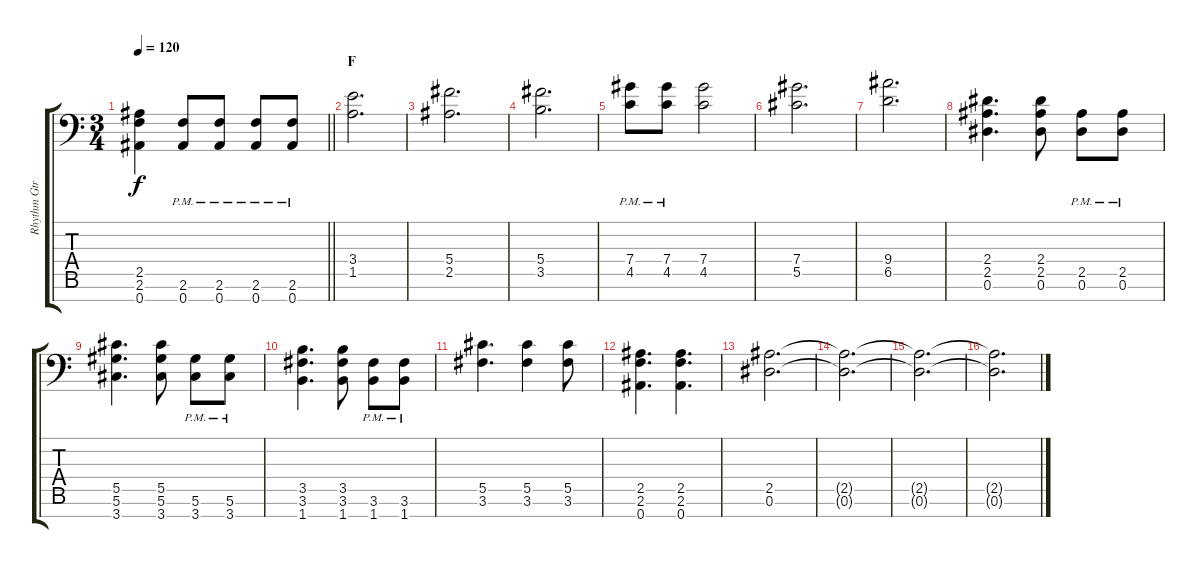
\track ("Rhythm Gtr" "Rhythm Gtr") {instrument distortionguitar}
\staff {score tabs}
\tuning (Eb4 Bb3 Gb3 Db3 Ab2 Eb2 Bb1) {hide}
\ts (3 4)
\tempo 120
\clef f4
\barLineRight lightlight
\ks c
(2.5 2.6 0.7).4{dy f} (2.6{pm} 0.7{pm}).8 (2.6{pm} 0.7{pm}).8 (2.6{pm} 0.7{pm}).8 (2.6{pm} 0.7{pm}).8 |
\section ("" "F")
(3.4 1.5).2{d} |
(5.4 2.5).2{d} |
(5.4 3.5).2{d} |
(7.4{pm} 4.5{pm}).8 (7.4{pm} 4.5{pm}).8 (7.4 4.5).2 |
(7.4 5.5).2{d} |
(9.4 6.5).2{d} |
(2.4 2.5 0.6).4{d} (2.4 2.5 0.6).8 (2.5{pm} 0.6{pm}).8 (2.5{pm} 0.6{pm}).8 |
(5.5 5.6 3.7).4{d} (5.5 5.6 3.7).8 (5.6{pm} 3.7{pm}).8 (5.6{pm} 3.7{pm}).8 |
(3.5 3.6 1.7).4{d} (3.5 3.6 1.7).8 (3.6{pm} 1.7{pm}).8 (3.6{pm} 1.7{pm}).8 |
(5.5 3.6).4{d} (5.5 3.6).4 (5.5 3.6).8 |
(2.5 2.6 0.7).4{d} (2.5 2.6 0.7).4{d} |
(2.5 0.6).2{d volume 0} |
(2.5{t} 0.6{t}).2{d} |
(2.5{t} 0.6{t}).2{d} |
(2.5{t} 0.6{t}).2{d}
